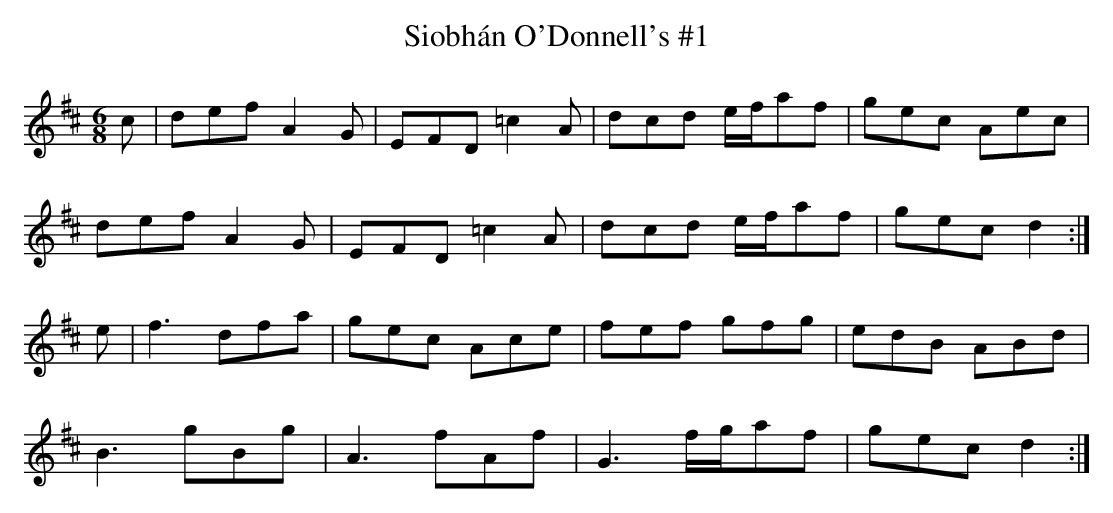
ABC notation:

X:1
T: Siobhán O'Donnell's #1
L: 1/8
M: 6/8
K: D
c|def A2 G|EFD =c2 A|dcd e/f/af|gec Aec|
def A2 G|EFD =c2 A|dcd e/f/af|gec d2 :|
e|f3 dfa|gec Ace|fef gfg|edB ABd|
B3 gBg|A3 fAf|G3 f/g/af| gec d2 :|
